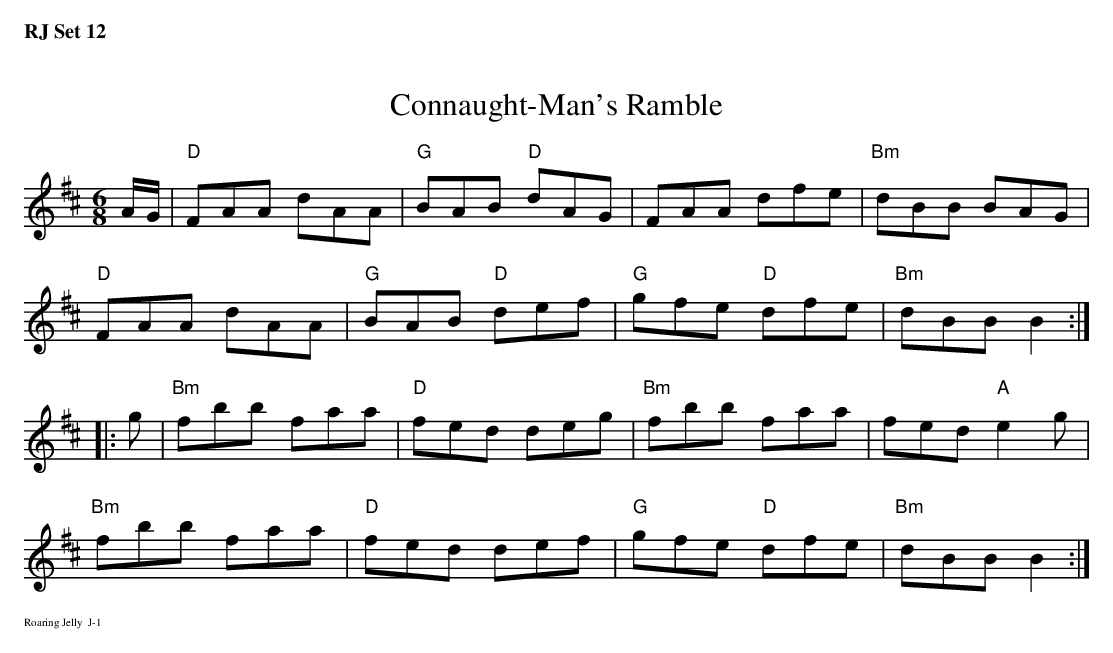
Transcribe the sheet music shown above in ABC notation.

X:1
T: Connaught-Man's Ramble
M: 6/8
K: D
A/G/| "D"FAA dAA| "G"BAB "D"dAG| FAA dfe| "Bm"dBB BAG|
      "D"FAA dAA| "G"BAB "D"def| "G"gfe "D"dfe| "Bm"dBB B2 :|
|:\
g| "Bm"fbb faa| "D"fed deg| "Bm"fbb faa| fed "A"e2g|
   "Bm"fbb faa| "D"fed def| "G"gfe "D"dfe| "Bm"dBB B2 :|
